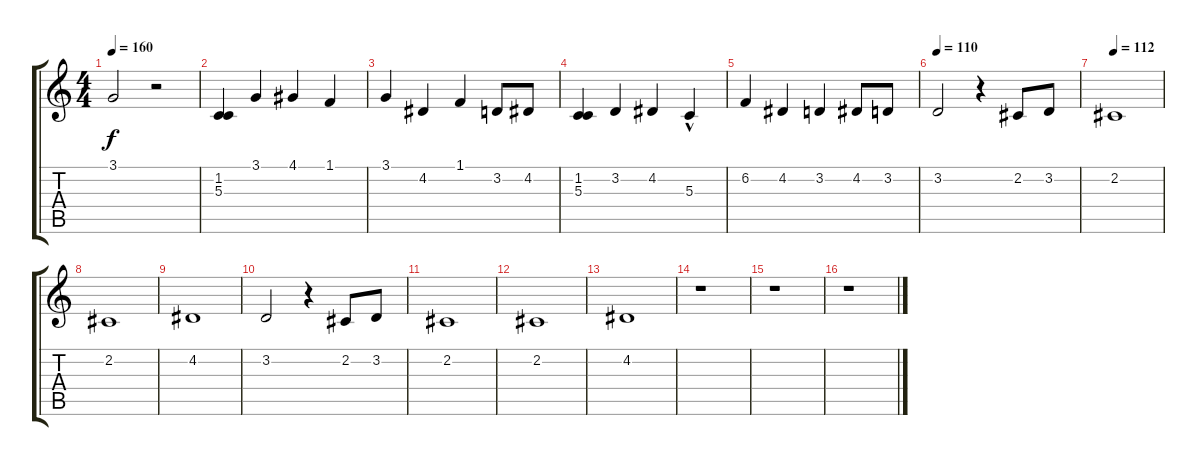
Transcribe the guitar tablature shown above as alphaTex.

\track "" {instrument viola}
\staff {score tabs}
\tuning (E4 B3 G3 D3 A2 E2) {hide}
\ts (4 4)
\tempo 160
\clef g2
\ks c
3.1{t}.2{dy f} r.2 |
(1.2 5.3).4 3.1.4 4.1.4 1.1.4 |
3.1.4 4.2.4 1.1.4 3.2.8 4.2.8 |
(1.2 5.3).4 3.2.4 4.2.4 5.3{hac}.4 |
6.2.4 4.2.4 3.2.4 4.2.8 3.2.8 |
\tempo 110
3.2.2 r.4 2.2.8 3.2.8 |
\tempo 112
2.2.1 |
2.2.1 |
4.2.1 |
3.2.2 r.4 2.2.8 3.2.8 |
2.2.1 |
2.2.1 |
4.2.1 |
r.1 |
r.1 |
r.1
